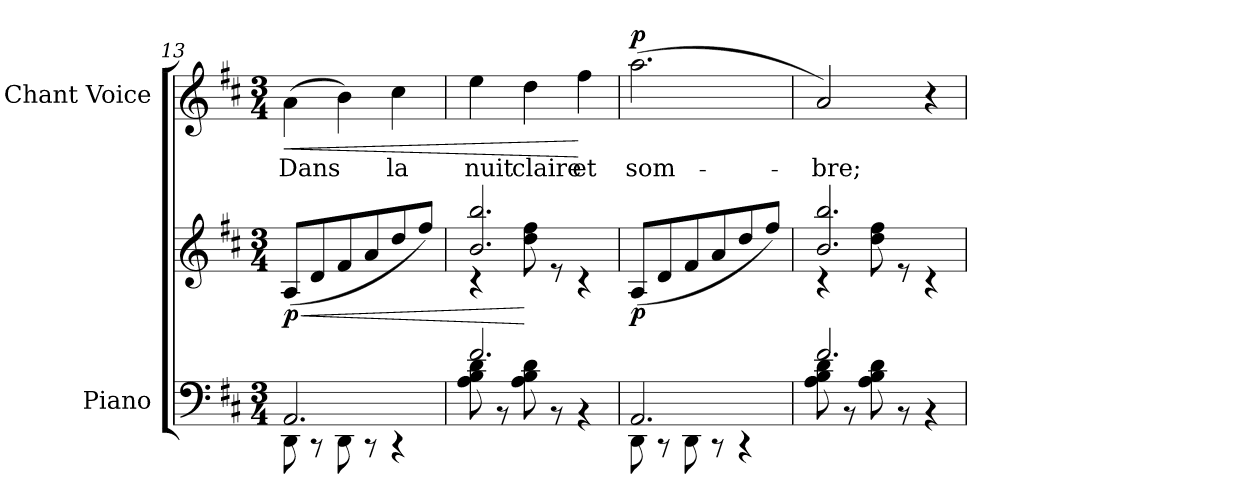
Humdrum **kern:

**kern	**kern	**dynam	**kern	**text	**dynam
*part2	*part2	*part2	*part1	*part1	*part1
*staff3	*staff2	*staff2/3	*staff1	*staff1	*staff1
*I"Piano	*	*	*I"Chant Voice	*	*
*I'Pno	*	*	*	*	*
*clefF4	*clefG2	*	*clefG2	*	*
*k[f#c#]	*k[f#c#]	*	*k[f#c#]	*	*
*M3/4	*M3/4	*	*M3/4	*	*
=13	=13	=13	=13	=13	=13
*^	*	*	*	*	*
!	!	!	!LO:HP:b	!	!	!LO:HP:b
!	!	!	!LO:DY:n=1:b	!	!	!
2.AA/	8DD\	(8A/L	< p	(4a\	Dans	<
.	8r	8d/	.	.	.	.
.	8DD\	8f#/	.	4b\)	.	.
.	8r	8a/	.	.	.	.
.	4r	8dd/	.	4cc#\	la	.
.	.	8ff#/J)	.	.	.	.
=14	=14	=14	=14	=14	=14	=14
*	*	*^	*	*	*	*
2.f#/	8A\ 8B\ 8d\	2.b/ 2.bb/	4r	.	4ee\	nuit	.
.	8r	.	.	.	.	.	.
.	8A\ 8B\ 8d\	.	8dd\ 8ff#\	[	4dd\	claire	.
.	8r	.	8r	.	.	.	.
.	4r	.	4r	.	4ff#\	et	[
=15	=15	=15	=15	=15	=15	=15	=15
!	!	!	!	!LO:DY:b	!	!	!LO:DY:a
*	*	*v	*v	*	*	*	*
2.AA/	8DD\	(8A/L	p	(2.aa\	som-	p
.	8r	8d/	.	.	.	.
.	8DD\	8f#/	.	.	.	.
.	8r	8a/	.	.	.	.
.	4r	8dd/	.	.	.	.
.	.	8ff#/J)	.	.	.	.
=16	=16	=16	=16	=16	=16	=16
*	*	*^	*	*	*	*
2.f#/	8A\ 8B\ 8d\	2.b/ 2.bb/	4r	.	2a/)	-bre;	.
.	8r	.	.	.	.	.	.
.	8A\ 8B\ 8d\	.	8dd\ 8ff#\	.	.	.	.
.	8r	.	8r	.	.	.	.
.	4r	.	4r	.	4r	.	.
*v	*v	*	*	*	*	*	*
*	*v	*v	*	*	*	*
=	=	=	=	=	=
*-	*-	*-	*-	*-	*-
